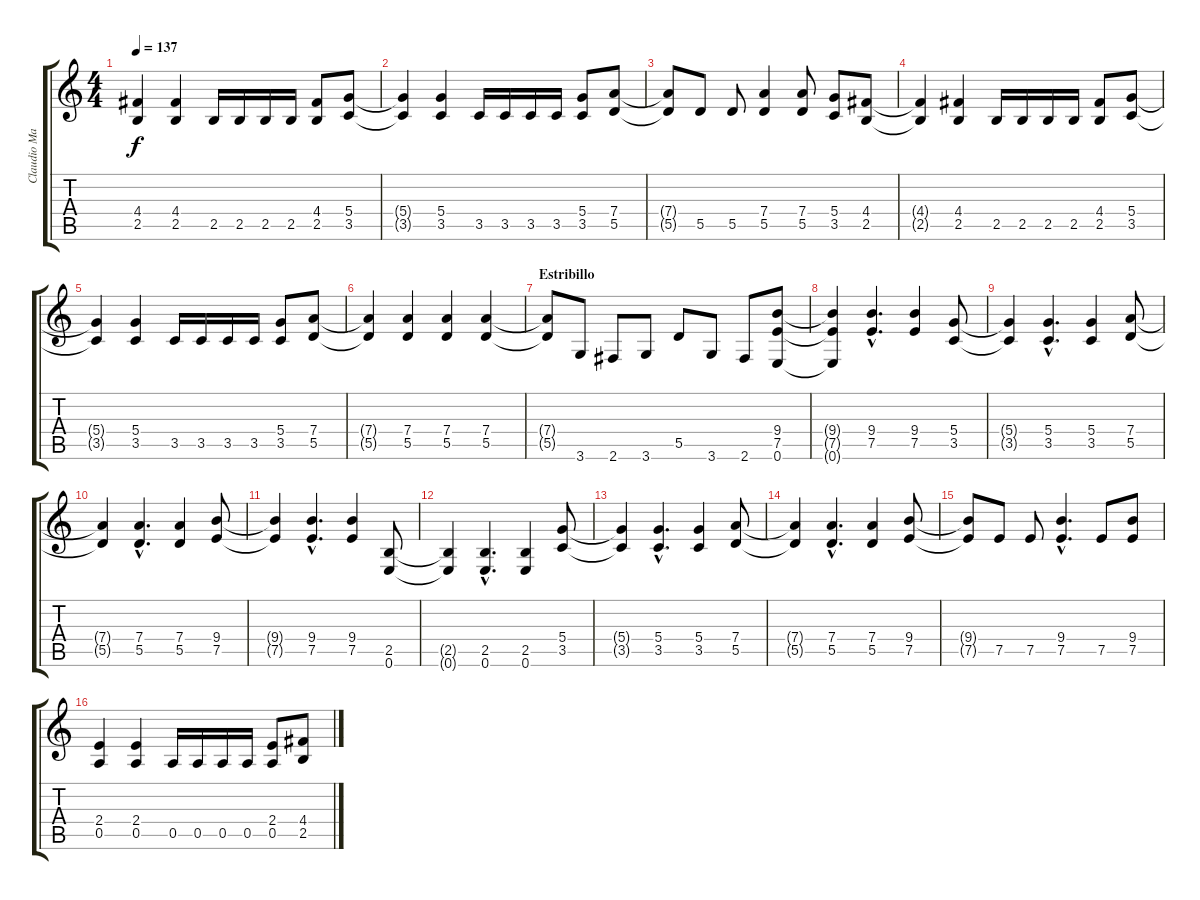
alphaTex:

\track ("Claudio Marciello (Gtr 1)" "Claudio Ma") {instrument distortionguitar}
\staff {score tabs}
\tuning (E4 B3 G3 D3 A2 E2) {hide}
\ts (4 4)
\tempo 137
\clef g2
\ks c
(4.4{t} 2.5{t}).4{dy f} (4.4 2.5).4 2.5.16 2.5.16 2.5.16 2.5.16 (4.4 2.5).8 (5.4 3.5).8 |
(5.4{t} 3.5{t}).4 (5.4 3.5).4 3.5.16 3.5.16 3.5.16 3.5.16 (5.4 3.5).8 (7.4 5.5).8 |
(7.4{t} 5.5{t}).8 5.5.8 5.5.8 (7.4 5.5).4 (7.4 5.5).8 (5.4 3.5).8 (4.4 2.5).8 |
(4.4{t} 2.5{t}).4 (4.4 2.5).4 2.5.16 2.5.16 2.5.16 2.5.16 (4.4 2.5).8 (5.4 3.5).8 |
(5.4{t} 3.5{t}).4 (5.4 3.5).4 3.5.16 3.5.16 3.5.16 3.5.16 (5.4 3.5).8 (7.4 5.5).8 |
(7.4{t} 5.5{t}).4 (7.4 5.5).4 (7.4 5.5).4 (7.4 5.5).4 |
\section ("" "Estribillo")
(7.4{t} 5.5{t}).8 3.6.8 2.6.8 3.6.8 5.5.8 3.6.8 2.6.8 (9.4 7.5 0.6).8 |
(9.4{t} 7.5{t} 0.6{t}).4 (9.4{hac} 7.5{hac}).4{d} (9.4 7.5).4 (5.4 3.5).8 |
(5.4{t} 3.5{t}).4 (5.4{hac} 3.5{hac}).4{d} (5.4 3.5).4 (7.4 5.5).8 |
(7.4{t} 5.5{t}).4 (7.4{hac} 5.5{hac}).4{d} (7.4 5.5).4 (9.4 7.5).8 |
(9.4{t} 7.5{t}).4 (9.4{hac} 7.5{hac}).4{d} (9.4 7.5).4 (2.5 0.6).8 |
(2.5{t} 0.6{t}).4 (2.5{hac} 0.6{hac}).4{d} (2.5 0.6).4 (5.4 3.5).8 |
(5.4{t} 3.5{t}).4 (5.4{hac} 3.5{hac}).4{d} (5.4 3.5).4 (7.4 5.5).8 |
(7.4{t} 5.5{t}).4 (7.4{hac} 5.5{hac}).4{d} (7.4 5.5).4 (9.4 7.5).8 |
(9.4{t} 7.5{t}).8 7.5.8 7.5.8 (9.4{hac} 7.5{hac}).4{d} 7.5.8 (9.4 7.5).8 |
(2.4 0.5).4 (2.4 0.5).4 0.5.16 0.5.16 0.5.16 0.5.16 (2.4 0.5).8 (4.4 2.5).8
